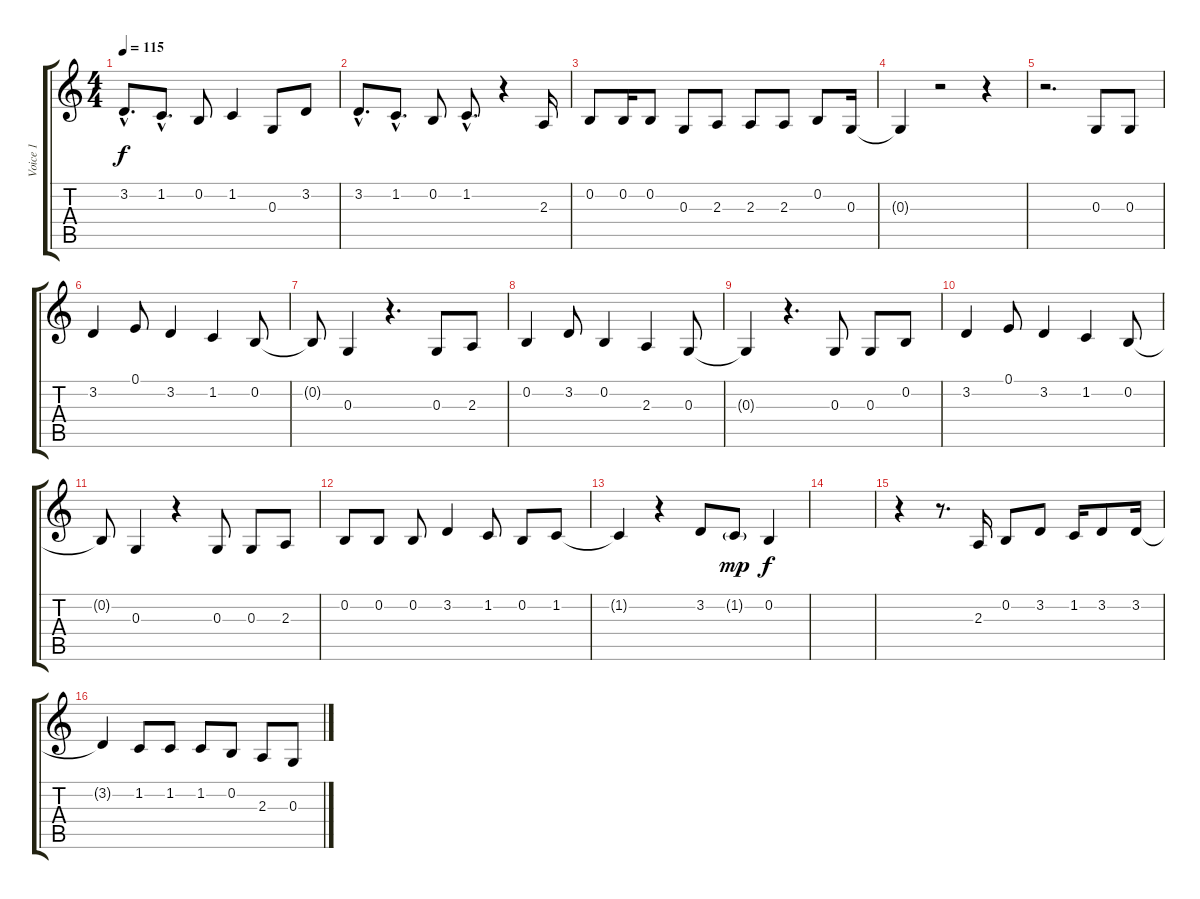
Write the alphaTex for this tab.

\track ("Voice 1" "Voice 1") {instrument tenorsax}
\staff {score tabs}
\tuning (E4 B3 G3 D3 A2 E2) {hide}
\ts (4 4)
\tempo 115
\clef g2
\ks c
3.2{hac}.8{d dy f} 1.2{hac}.8{d} 0.2.8 1.2.4 0.3.8 3.2.8 |
3.2{hac}.8{d} 1.2{hac}.8{d} 0.2.8 1.2{hac}.8{d} r.4 2.3.16 |
0.2.8 0.2.16 0.2.8 0.3.8 2.3.8 2.3.8 2.3.8 0.2.8 0.3.16 |
0.3{t}.4 r.2 r.4 |
r.2{d} 0.3.8 0.3.8 |
3.2.4 0.1.8 3.2.4 1.2.4 0.2.8 |
0.2{t}.8 0.3.4 r.4{d} 0.3.8 2.3.8 |
0.2.4 3.2.8 0.2.4 2.3.4 0.3.8 |
0.3{t}.4 r.4{d} 0.3.8 0.3.8 0.2.8 |
3.2.4 0.1.8 3.2.4 1.2.4 0.2.8 |
0.2{t}.8 0.3.4 r.4 0.3.8 0.3.8 2.3.8 |
0.2.8 0.2.8 0.2.8 3.2.4 1.2.8 0.2.8 1.2.8 |
1.2{t}.4 r.4 3.2.8 1.2{g}.8{dy mp} 0.2.4{dy f} |
|
r.4 r.8{d} 2.3.16 0.2.8 3.2.8 1.2.16 3.2.8 3.2.16 |
3.2{t}.4 1.2.8 1.2.8 1.2.8 0.2.8 2.3.8 0.3.8
